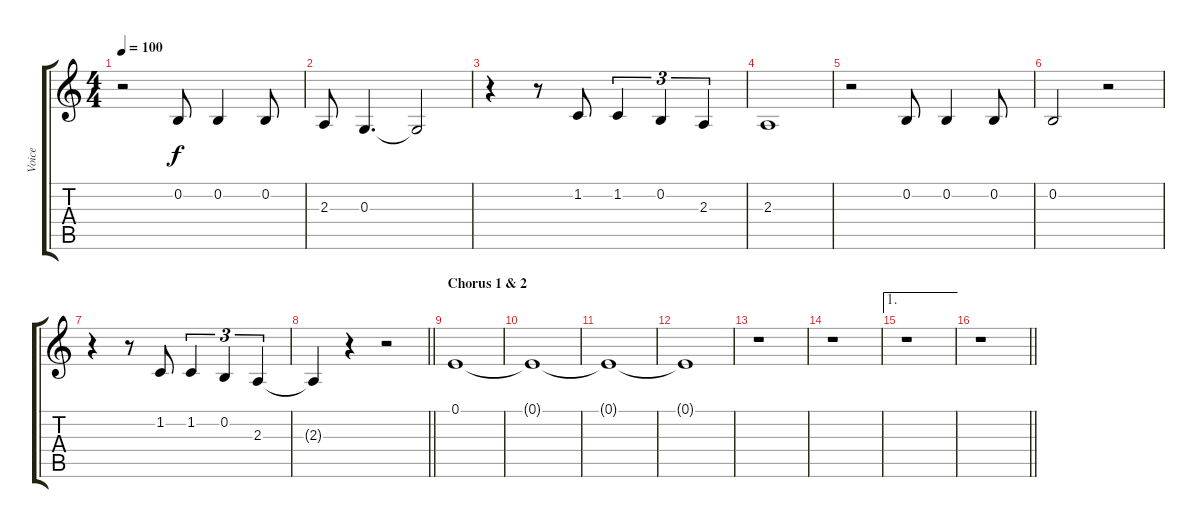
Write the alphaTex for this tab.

\track ("Voice" "Voice") {instrument cello}
\staff {score tabs}
\tuning (E4 B3 G3 D3 A2 E2) {hide}
\ts (4 4)
\tempo 100
\clef g2
\ks c
r.2{dy f} 0.2.8 0.2.4 0.2.8 |
2.3.8 0.3.4{d} 0.3{t}.2 |
r.4 r.8 1.2.8 1.2.4{tu (3 2)} 0.2.4{tu (3 2)} 2.3.4{tu (3 2)} |
2.3.1 |
r.2 0.2.8 0.2.4 0.2.8 |
0.2.2 r.2 |
r.4 r.8 1.2.8 1.2.4{tu (3 2)} 0.2.4{tu (3 2)} 2.3.4{tu (3 2)} |
\barLineRight lightlight
2.3{t}.4 r.4 r.2 |
\section ("" "Chorus 1 & 2")
0.1.1 |
0.1{t}.1 |
0.1{t}.1 |
0.1{t}.1 |
r.1 |
r.1 |
\ae 1
r.1 |
\barLineRight lightlight
r.1
